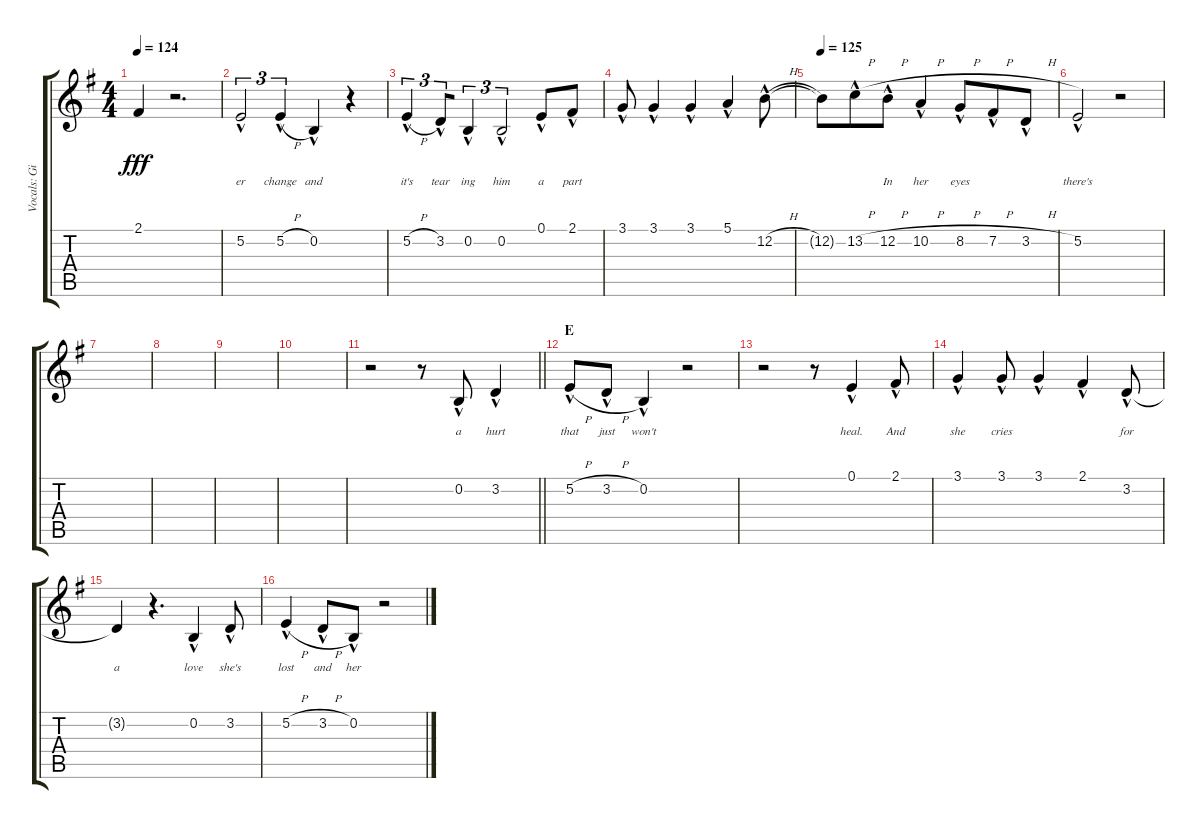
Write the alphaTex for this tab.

\track ("Vocals: Gil" "Vocals: Gi") {instrument lead2sawtooth}
\staff {score tabs}
\tuning (E4 B3 G3 D3 A2 E2) {hide}
\ts (4 4)
\tempo 124
\clef g2
\ks g
2.1{t}.4{lyrics (0 "") lyrics (1 "") lyrics (2 "") lyrics (3 "") lyrics (4 "") dy fff} r.2{d} |
5.2{hac}.2{tu (3 2) lyrics (0 "er") lyrics (1 "") lyrics (2 "") lyrics (3 "") lyrics (4 "")} 5.2{h hac}.4{tu (3 2) lyrics (0 "change") lyrics (1 "") lyrics (2 "") lyrics (3 "") lyrics (4 "")} 0.2{hac}.4{lyrics (0 "and") lyrics (1 "") lyrics (2 "") lyrics (3 "") lyrics (4 "")} r.4 |
5.2{h hac}.4{tu (3 2) lyrics (0 "it's") lyrics (1 "") lyrics (2 "") lyrics (3 "") lyrics (4 "")} 3.2{hac}.8{tu (3 2) lyrics (0 "tear") lyrics (1 "") lyrics (2 "") lyrics (3 "") lyrics (4 "") beam merge} 0.2{hac}.4{tu (3 2) lyrics (0 "ing") lyrics (1 "") lyrics (2 "") lyrics (3 "") lyrics (4 "")} 0.2{hac}.2{tu (3 2) lyrics (0 "him") lyrics (1 "") lyrics (2 "") lyrics (3 "") lyrics (4 "")} 0.1{hac}.8{lyrics (0 "a") lyrics (1 "") lyrics (2 "") lyrics (3 "") lyrics (4 "")} 2.1{hac}.8{lyrics (0 "part") lyrics (1 "") lyrics (2 "") lyrics (3 "") lyrics (4 "")} |
3.1{hac}.8{lyrics (0 "") lyrics (1 "") lyrics (2 "") lyrics (3 "") lyrics (4 "")} 3.1{hac}.4{lyrics (0 "") lyrics (1 "") lyrics (2 "") lyrics (3 "") lyrics (4 "")} 3.1{hac}.4{lyrics (0 "") lyrics (1 "") lyrics (2 "") lyrics (3 "") lyrics (4 "")} 5.1{hac}.4{lyrics (0 "") lyrics (1 "") lyrics (2 "") lyrics (3 "") lyrics (4 "")} 12.2{h hac}.8{lyrics (0 "") lyrics (1 "") lyrics (2 "") lyrics (3 "") lyrics (4 "")} |
\tempo 125
12.2{t}.8{lyrics (0 "") lyrics (1 "") lyrics (2 "") lyrics (3 "") lyrics (4 "")} 13.2{h hac}.8{lyrics (0 "") lyrics (1 "") lyrics (2 "") lyrics (3 "") lyrics (4 "") beam merge} 12.2{h hac}.8{lyrics (0 "In") lyrics (1 "") lyrics (2 "") lyrics (3 "") lyrics (4 "")} 10.2{h hac}.4{lyrics (0 "her") lyrics (1 "") lyrics (2 "") lyrics (3 "") lyrics (4 "")} 8.2{h hac}.8{lyrics (0 "eyes") lyrics (1 "") lyrics (2 "") lyrics (3 "") lyrics (4 "") beam merge} 7.2{h hac}.8{lyrics (0 "") lyrics (1 "") lyrics (2 "") lyrics (3 "") lyrics (4 "")} 3.2{h hac}.8{lyrics (0 "") lyrics (1 "") lyrics (2 "") lyrics (3 "") lyrics (4 "")} |
5.2{hac}.2{lyrics (0 "there's") lyrics (1 "") lyrics (2 "") lyrics (3 "") lyrics (4 "")} r.2 |
|
|
|
|
\barLineRight lightlight
r.2 r.8 0.2{hac}.8{lyrics (0 "a") lyrics (1 "") lyrics (2 "") lyrics (3 "") lyrics (4 "")} 3.2{hac}.4{lyrics (0 "hurt") lyrics (1 "") lyrics (2 "") lyrics (3 "") lyrics (4 "")} |
\section ("" "E")
5.2{h hac}.8{lyrics (0 "that") lyrics (1 "") lyrics (2 "") lyrics (3 "") lyrics (4 "")} 3.2{h hac}.8{lyrics (0 "just") lyrics (1 "") lyrics (2 "") lyrics (3 "") lyrics (4 "")} 0.2{hac}.4{lyrics (0 "won't") lyrics (1 "") lyrics (2 "") lyrics (3 "") lyrics (4 "")} r.2 |
r.2 r.8 0.1{hac}.4{lyrics (0 "heal.") lyrics (1 "") lyrics (2 "") lyrics (3 "") lyrics (4 "")} 2.1{hac}.8{lyrics (0 "And") lyrics (1 "") lyrics (2 "") lyrics (3 "") lyrics (4 "")} |
3.1{hac}.4{lyrics (0 "she") lyrics (1 "") lyrics (2 "") lyrics (3 "") lyrics (4 "")} 3.1{hac}.8{lyrics (0 "cries") lyrics (1 "") lyrics (2 "") lyrics (3 "") lyrics (4 "")} 3.1{hac}.4{lyrics (0 "") lyrics (1 "") lyrics (2 "") lyrics (3 "") lyrics (4 "")} 2.1{hac}.4{lyrics (0 "") lyrics (1 "") lyrics (2 "") lyrics (3 "") lyrics (4 "")} 3.2{hac}.8{lyrics (0 "for") lyrics (1 "") lyrics (2 "") lyrics (3 "") lyrics (4 "")} |
3.2{t}.4{lyrics (0 "a") lyrics (1 "") lyrics (2 "") lyrics (3 "") lyrics (4 "")} r.4{d} 0.2{hac}.4{lyrics (0 "love") lyrics (1 "") lyrics (2 "") lyrics (3 "") lyrics (4 "")} 3.2{hac}.8{lyrics (0 "she's") lyrics (1 "") lyrics (2 "") lyrics (3 "") lyrics (4 "")} |
5.2{h hac}.4{lyrics (0 "lost") lyrics (1 "") lyrics (2 "") lyrics (3 "") lyrics (4 "")} 3.2{h hac}.8{lyrics (0 "and") lyrics (1 "") lyrics (2 "") lyrics (3 "") lyrics (4 "")} 0.2{hac}.8{lyrics (0 "her") lyrics (1 "") lyrics (2 "") lyrics (3 "") lyrics (4 "")} r.2
